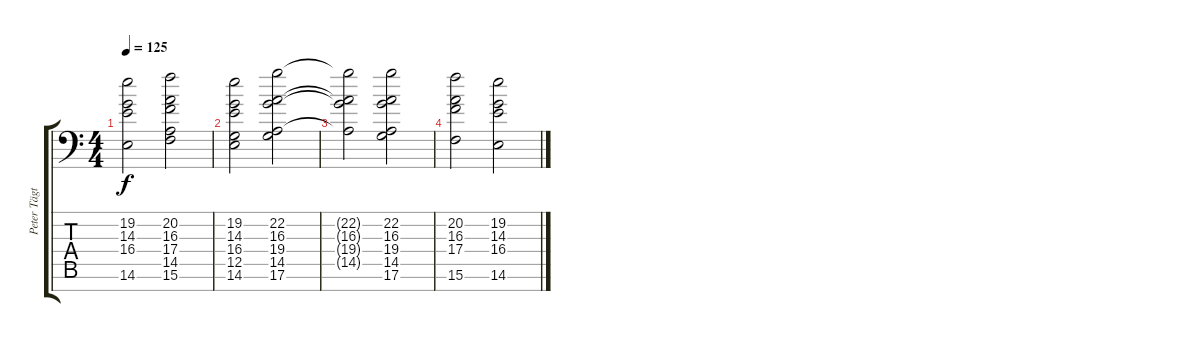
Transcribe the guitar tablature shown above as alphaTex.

\track ("Peter Tägtgren (Keyboard II)" "Peter Tägt") {instrument choiraahs}
\staff {score tabs}
\tuning (D4 A3 F3 C3 G2 D2 A1) {hide}
\ts (4 4)
\tempo 125
\clef f4
\ks c
(19.2{t} 14.3{t} 16.4{t} 14.6{t}).2{dy f} (20.2 16.3 17.4 14.5 15.6).2 |
(19.2 14.3 16.4 12.5 14.6).2 (22.2 16.3 19.4 14.5 17.6).2 |
(22.2{t} 16.3{t} 19.4{t} 14.5{t}).2 (22.2 16.3 19.4 14.5 17.6).2 |
(20.2 16.3 17.4 15.6).2 (19.2 14.3 16.4 14.6).2
